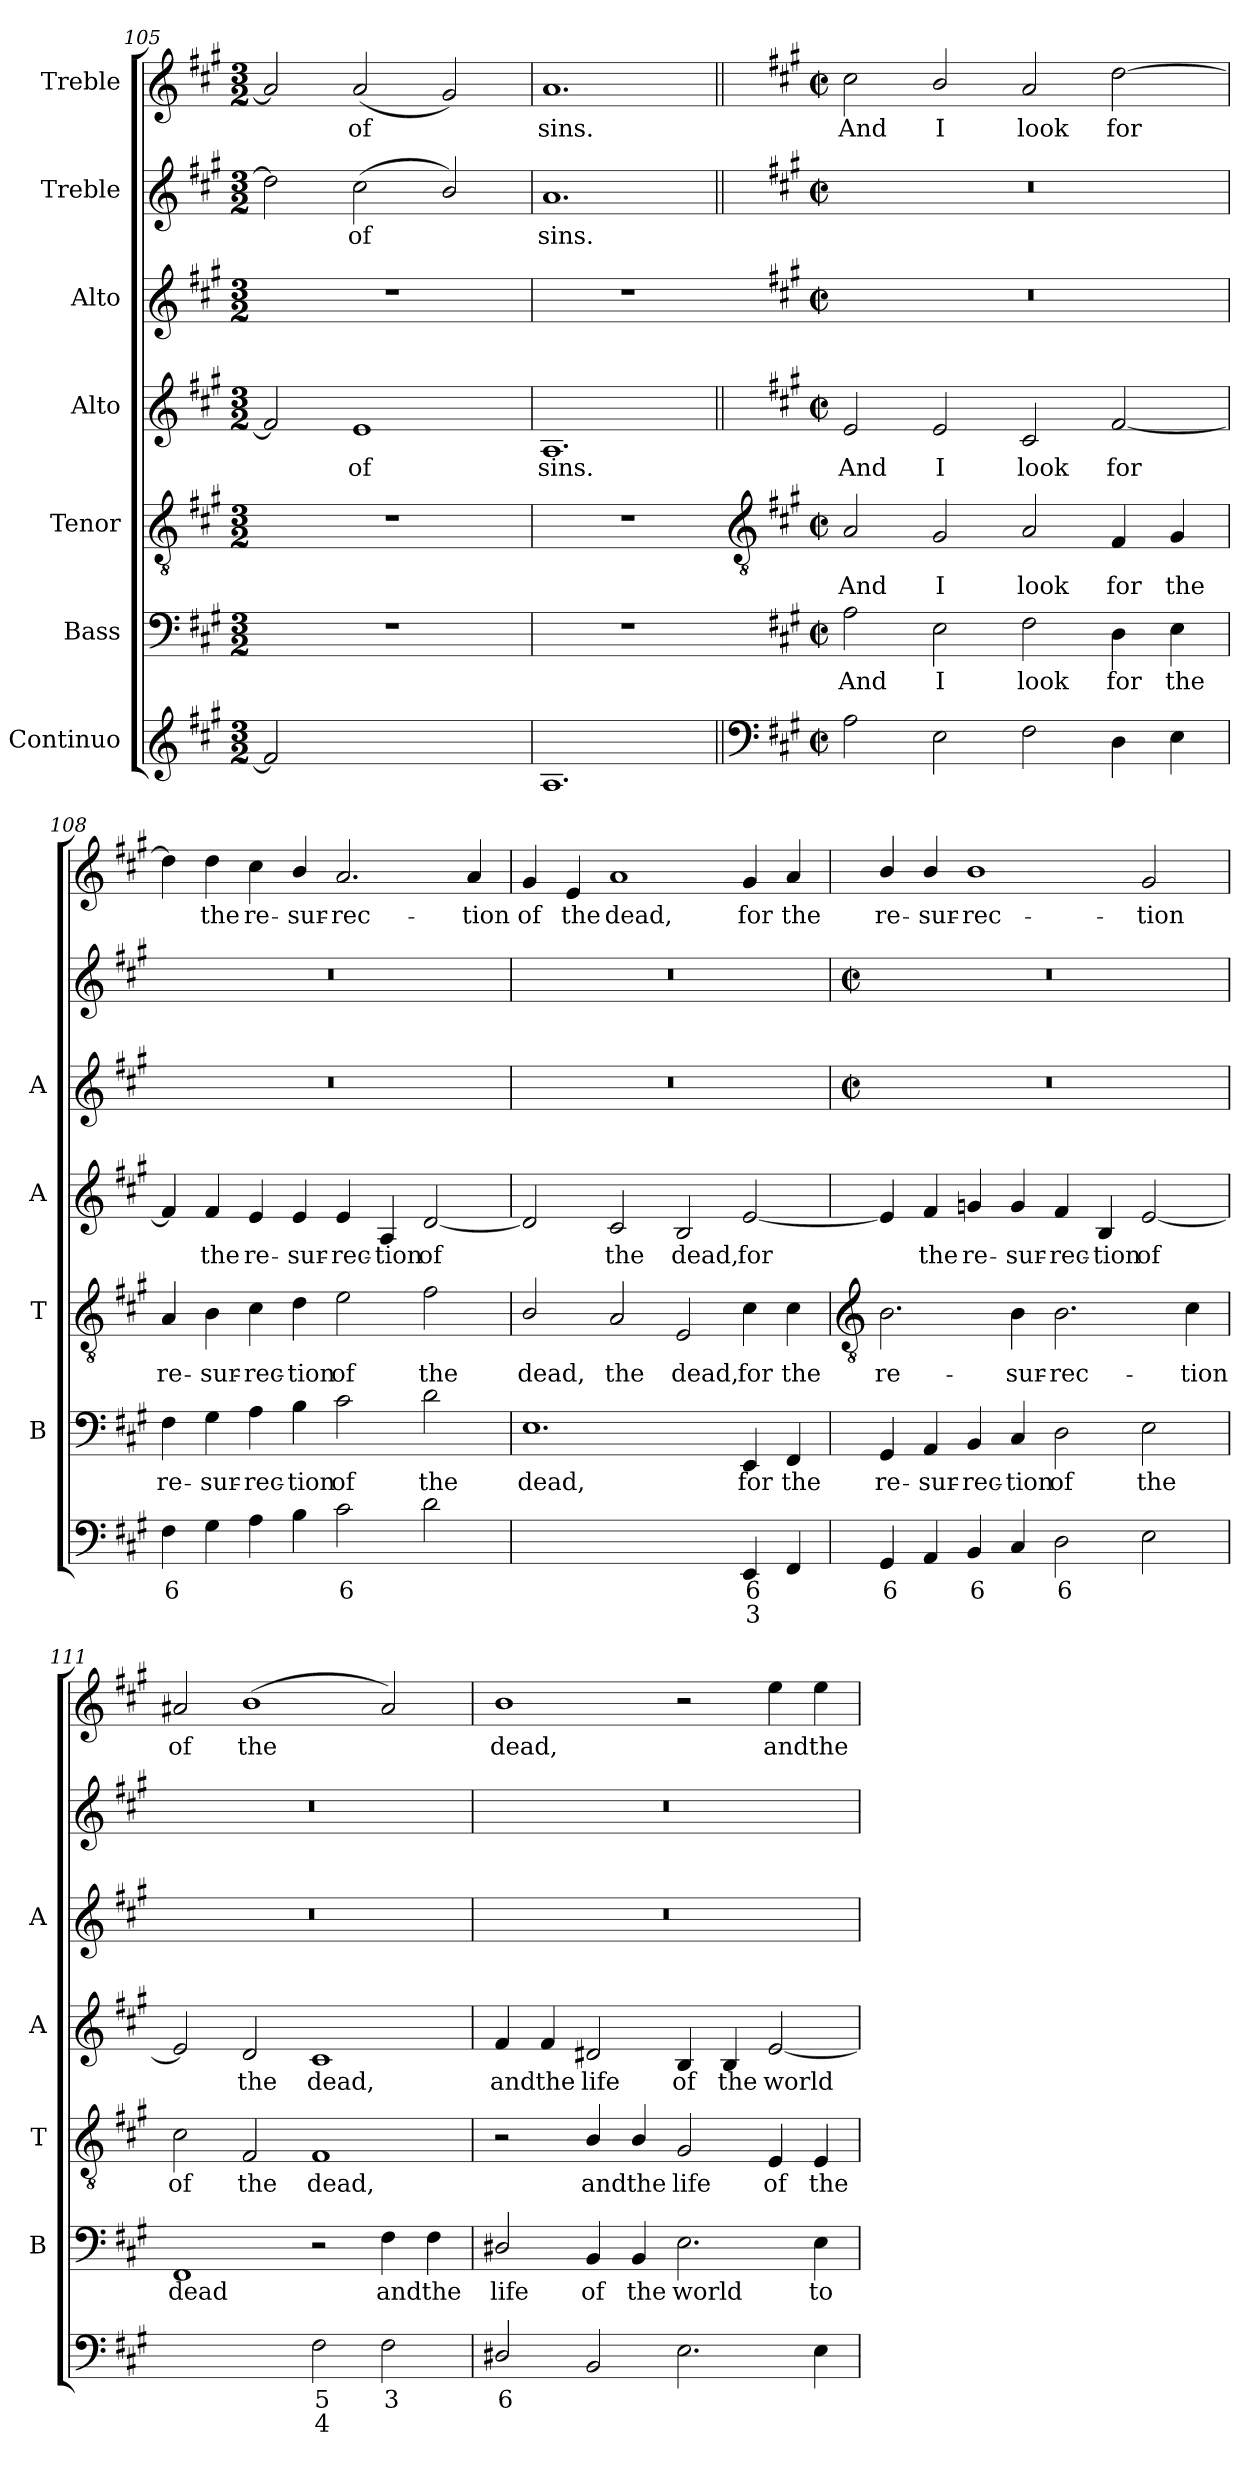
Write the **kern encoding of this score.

**kern	**text	**text	**kern	**text	**kern	**text	**kern	**text	**kern	**kern	**text	**kern	**text
*part7	*part7	*part7	*part6	*part6	*part5	*part5	*part4	*part4	*part3	*part2	*part2	*part1	*part1
*staff7	*staff7	*staff7	*staff6	*staff6	*staff5	*staff5	*staff4	*staff4	*staff3	*staff2	*staff2	*staff1	*staff1
*I"Continuo	*	*	*I"Bass	*	*I"Tenor	*	*I"Alto	*	*I"Alto	*I"Treble	*	*I"Treble	*
*	*	*	*I'B	*	*I'T	*	*I'A	*	*I'A	*	*	*	*
*clefG2	*	*	*clefF4	*	*clefGv2	*	*clefG2	*	*clefG2	*clefG2	*	*clefG2	*
*k[f#c#g#]	*	*	*k[f#c#g#]	*	*k[f#c#g#]	*	*k[f#c#g#]	*	*k[f#c#g#]	*k[f#c#g#]	*	*k[f#c#g#]	*
*A:	*	*	*A:	*	*A:	*	*A:	*	*A:	*A:	*	*A:	*
*M3/2	*	*	*M3/2	*	*M3/2	*	*M3/2	*	*M3/2	*M3/2	*	*M3/2	*
=105	=105	=105	=105	=105	=105	=105	=105	=105	=105	=105	=105	=105	=105
2f#]	.	.	1.r	.	1.r	.	2f#]	.	1.r	2dd]	.	2a]	.
!	!LO:LY:b	!LO:LY:b	!	!	!	!	!	!LO:LY:b	!	!	!LO:LY:b	!	!LO:LY:b
[2eyy	6	4	.	.	.	.	1e	of	.	(<2cc#	of	(<2a	of
!	!LO:LY:b	!LO:LY:b	!	!	!	!	!	!	!	!	!	!	!
2eyy]	5	3	.	.	.	.	.	.	.	2b/)	.	2g#)	.
=106	=106	=106	=106	=106	=106	=106	=106	=106	=106	=106	=106	=106	=106
!	!	!	!	!	!	!	!	!LO:LY:b	!	!	!LO:LY:b	!	!LO:LY:b
1.A	.	.	1.r	.	1.r	.	1.A	sins.	1.r	1.a	sins.	1.a	sins.
!!LO:LB:g=z
=107||	=107||	=107||	=107	=107||	=107	=107||	=107||	=107||	=107	=107||	=107||	=107||	=107||
*clefF4	*	*	*	*	*clefGv2	*	*	*	*	*	*	*	*
*	*	*	*k[f#c#g#]	*	*k[f#c#g#]	*	*	*	*	*	*	*	*
*	*	*	*A:	*	*A:	*	*	*	*	*	*	*	*
*M4/2	*	*	*M4/2	*	*M4/2	*	*M4/2	*	*M4/2	*M4/2	*	*M4/2	*
*met(c|)	*	*	*met(c|)	*	*met(c|)	*	*met(c|)	*	*met(c|)	*met(c|)	*	*met(c|)	*
!	!	!	!	!LO:LY:b	!	!LO:LY:b	!	!LO:LY:b	!	!	!	!	!LO:LY:b
2A	.	.	2A	And	2A	And	2e	And	0r	0r	.	2cc#	And
!	!	!	!	!LO:LY:b	!	!LO:LY:b	!	!LO:LY:b	!	!	!	!	!LO:LY:b
2E	.	.	2E	I	2G#	I	2e	I	.	.	.	2b/	I
!	!	!	!	!LO:LY:b	!	!LO:LY:b	!	!LO:LY:b	!	!	!	!	!LO:LY:b
2F#	.	.	2F#	look	2A	look	2c#	look	.	.	.	2a	look
!	!	!	!	!LO:LY:b	!	!LO:LY:b	!	!LO:LY:b	!	!	!	!	!LO:LY:b
4D	.	.	4D	for	4F#	for	[2f#	for	.	.	.	[2dd	for
!	!	!	!	!LO:LY:b	!	!LO:LY:b	!	!	!	!	!	!	!
4E	.	.	4E	the	4G#	the	.	.	.	.	.	.	.
=108	=108	=108	=108	=108	=108	=108	=108	=108	=108	=108	=108	=108	=108
!	!LO:LY:b	!	!	!LO:LY:b	!	!LO:LY:b	!	!	!	!	!	!	!
4F#	6	.	4F#	re-	4A	re-	4f#]	.	0r	0r	.	4dd]	.
!	!	!	!	!LO:LY:b	!	!LO:LY:b	!	!LO:LY:b	!	!	!	!	!LO:LY:b
4G#	.	.	4G#	-sur-	4B	-sur-	4f#	the	.	.	.	4dd	the
!	!	!	!	!LO:LY:b	!	!LO:LY:b	!	!LO:LY:b	!	!	!	!	!LO:LY:b
4A	.	.	4A	-rec-	4c#	-rec-	4e	re-	.	.	.	4cc#	re-
!	!	!	!	!LO:LY:b	!	!LO:LY:b	!	!LO:LY:b	!	!	!	!	!LO:LY:b
4B	.	.	4B	-tion	4d	-tion	4e	-sur-	.	.	.	4b/	-sur-
!	!LO:LY:b	!	!	!LO:LY:b	!	!LO:LY:b	!	!LO:LY:b	!	!	!	!	!LO:LY:b
2c#	6	.	2c#	of	2e	of	4e	-rec-	.	.	.	2.a	-rec-
!	!	!	!	!	!	!	!	!LO:LY:b	!	!	!	!	!
.	.	.	.	.	.	.	4A	-tion	.	.	.	.	.
!	!	!	!	!LO:LY:b	!	!LO:LY:b	!	!LO:LY:b	!	!	!	!	!
2d	.	.	2d	the	2f#	the	[2d	of	.	.	.	.	.
!	!	!	!	!	!	!	!	!	!	!	!	!	!LO:LY:b
.	.	.	.	.	.	.	.	.	.	.	.	4a	-tion
=109	=109	=109	=109	=109	=109	=109	=109	=109	=109	=109	=109	=109	=109
!	!LO:LY:b	!LO:LY:b	!	!LO:LY:b	!	!LO:LY:b	!	!	!	!	!	!	!LO:LY:b
[2Eyy	7	3	1.E	dead,	2B/	dead,	2d]	.	0r	0r	.	4g#	of
!	!	!	!	!	!	!	!	!	!	!	!	!	!LO:LY:b
.	.	.	.	.	.	.	.	.	.	.	.	4e	the
!	!LO:LY:b	!LO:LY:b	!	!	!	!LO:LY:b	!	!LO:LY:b	!	!	!	!	!LO:LY:b
2Eyy_	6	4	.	.	2A	the	2c#	the	.	.	.	1a	dead,
!	!LO:LY:b	!LO:LY:b	!	!	!	!LO:LY:b	!	!LO:LY:b	!	!	!	!	!
2Eyy]	5	4	.	.	2E	dead,	2B	dead,	.	.	.	.	.
!	!LO:LY:b	!LO:LY:b	!	!LO:LY:b	!	!LO:LY:b	!	!LO:LY:b	!	!	!	!	!LO:LY:b
4EE	6	3	4EE	for	4c#	for	[2e	for	.	.	.	4g#	for
!	!	!	!	!LO:LY:b	!	!LO:LY:b	!	!	!	!	!	!	!LO:LY:b
4FF#	.	.	4FF#	the	4c#	the	.	.	.	.	.	4a	the
!!LO:LB:g=z
=110	=110	=110	=110	=110	=110	=110	=110	=110	=110	=110	=110	=110	=110
*	*	*	*	*	*clefGv2	*	*	*	*	*	*	*	*
*	*	*	*	*	*	*	*	*	*M4/2	*M4/2	*	*	*
*	*	*	*	*	*	*	*	*	*met(c|)	*met(c|)	*	*	*
!	!LO:LY:b	!	!	!LO:LY:b	!	!LO:LY:b	!	!	!	!	!	!	!LO:LY:b
4GG#	6	.	4GG#	re-	2.B	re-	4e]	.	0r	0r	.	4b/	re-
!	!	!	!	!LO:LY:b	!	!	!	!LO:LY:b	!	!	!	!	!LO:LY:b
4AA	.	.	4AA	-sur-	.	.	4f#	the	.	.	.	4b/	-sur-
!	!LO:LY:b	!	!	!LO:LY:b	!	!	!	!LO:LY:b	!	!	!	!	!LO:LY:b
4BB	6	.	4BB	-rec-	.	.	4gn	re-	.	.	.	1b	-rec-
!	!	!	!	!LO:LY:b	!	!LO:LY:b	!	!LO:LY:b	!	!	!	!	!
4C#	.	.	4C#	-tion	4B	-sur-	4g	-sur-	.	.	.	.	.
!	!LO:LY:b	!	!	!LO:LY:b	!	!LO:LY:b	!	!LO:LY:b	!	!	!	!	!
2D	6	.	2D	of	2.B	-rec-	4f#	-rec-	.	.	.	.	.
!	!	!	!	!	!	!	!	!LO:LY:b	!	!	!	!	!
.	.	.	.	.	.	.	4B	-tion	.	.	.	.	.
!	!	!	!	!LO:LY:b	!	!	!	!LO:LY:b	!	!	!	!	!LO:LY:b
2E	.	.	2E	the	.	.	[2e	of	.	.	.	2g#	-tion
!	!	!	!	!	!	!LO:LY:b	!	!	!	!	!	!	!
.	.	.	.	.	4c#	-tion	.	.	.	.	.	.	.
=111	=111	=111	=111	=111	=111	=111	=111	=111	=111	=111	=111	=111	=111
!	!LO:LY:b	!	!	!LO:LY:b	!	!LO:LY:b	!	!	!	!	!	!	!LO:LY:b
[2FF#yy	7	.	1FF#	dead	2c#	of	2e]	.	0r	0r	.	2a#X	of
!	!LO:LY:b	!LO:LY:b	!	!	!	!LO:LY:b	!	!LO:LY:b	!	!	!	!	!LO:LY:b
2FF#yy]	6	4	.	.	2F#	the	2d	the	.	.	.	(<1b	the
!	!LO:LY:b	!LO:LY:b	!	!	!	!LO:LY:b	!	!LO:LY:b	!	!	!	!	!
2F#	5	4	2r	.	1F#	dead,	1c#	dead,	.	.	.	.	.
!	!LO:LY:b	!	!	!LO:LY:b	!	!	!	!	!	!	!	!	!
2F#	3	.	4F#	and	.	.	.	.	.	.	.	2a#)	.
!	!	!	!	!LO:LY:b	!	!	!	!	!	!	!	!	!
.	.	.	4F#	the	.	.	.	.	.	.	.	.	.
=112	=112	=112	=112	=112	=112	=112	=112	=112	=112	=112	=112	=112	=112
!	!LO:LY:b	!	!	!LO:LY:b	!	!	!	!LO:LY:b	!	!	!	!	!LO:LY:b
2D#X/	6	.	2D#X/	life	2r	.	4f#	and	0r	0r	.	1b	dead,
!	!	!	!	!	!	!	!	!LO:LY:b	!	!	!	!	!
.	.	.	.	.	.	.	4f#	the	.	.	.	.	.
!	!	!	!	!LO:LY:b	!	!LO:LY:b	!	!LO:LY:b	!	!	!	!	!
2BB	.	.	4BB	of	4B/	and	2d#X	life	.	.	.	.	.
!	!	!	!	!LO:LY:b	!	!LO:LY:b	!	!	!	!	!	!	!
.	.	.	4BB	the	4B/	the	.	.	.	.	.	.	.
!	!	!	!	!LO:LY:b	!	!LO:LY:b	!	!LO:LY:b	!	!	!	!	!
2.E	.	.	2.E	world	2G#	life	4B	of	.	.	.	2r	.
!	!	!	!	!	!	!	!	!LO:LY:b	!	!	!	!	!
.	.	.	.	.	.	.	4B	the	.	.	.	.	.
!	!	!	!	!	!	!LO:LY:b	!	!LO:LY:b	!	!	!	!	!LO:LY:b
.	.	.	.	.	4E	of	[2e	world	.	.	.	4ee	and
!	!	!	!	!LO:LY:b	!	!LO:LY:b	!	!	!	!	!	!	!LO:LY:b
4E	.	.	4E	to	4E	the	.	.	.	.	.	4ee	the
=	=	=	=	=	=	=	=	=	=	=	=	=	=
*-	*-	*-	*-	*-	*-	*-	*-	*-	*-	*-	*-	*-	*-
